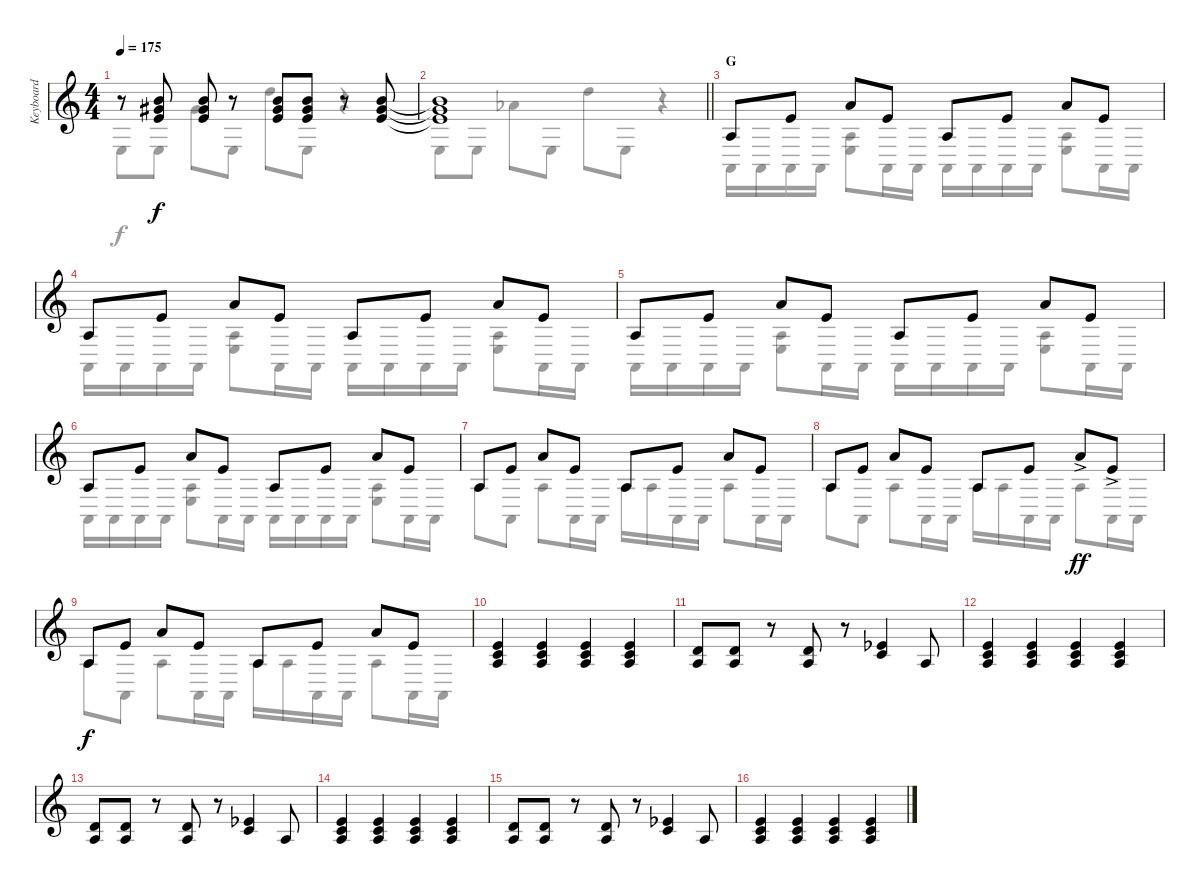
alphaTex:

\track ("Keyboard" "Keyboard") {instrument lead2sawtooth}
\staff {score}
\tuning (E4 B3 G3 D3 A2 E2) {hide}
\voice
\ts (4 4)
\tempo 175
\clef g2
\ks c
r.8{dy f} (7.1 9.2 9.3).8 (7.1 9.2 9.3).8 r.8 (7.1 9.2 9.3).8 (7.1 9.2 9.3).8 r.8 (7.1 9.2 9.3).8 |
\barLineRight lightlight
(7.1{t} 9.2{t} 9.3{t}).1 |
\section ("" "G")
2.3.8 0.1.8 5.1.8 0.1.8 2.3.8 0.1.8 5.1.8 0.1.8 |
2.3.8 0.1.8 5.1.8 0.1.8 2.3.8 0.1.8 5.1.8 0.1.8 |
2.3.8 0.1.8 5.1.8 0.1.8 2.3.8 0.1.8 5.1.8 0.1.8 |
2.3.8 0.1.8 5.1.8 0.1.8 2.3.8 0.1.8 5.1.8 0.1.8 |
2.3.8 0.1.8 5.1.8 0.1.8 2.3.8 0.1.8 5.1.8 0.1.8 |
2.3.8 0.1.8 5.1.8 0.1.8 2.3.8 0.1.8 5.1{ac}.8{dy ff} 0.1{ac}.8 |
2.3.8{dy f} 0.1.8 5.1.8 0.1.8 2.3.8 0.1.8 5.1.8 0.1.8 |
(0.1 1.2 2.3).4 (0.1 1.2 2.3).4 (0.1 1.2 2.3).4 (0.1 1.2 2.3).4 |
(3.2 2.3).8 (3.2 2.3).8 r.8 (3.2 2.3).8 r.8 (4.2{acc b} 5.3).4 2.3.8 |
(0.1 1.2 2.3).4 (0.1 1.2 2.3).4 (0.1 1.2 2.3).4 (0.1 1.2 2.3).4 |
(3.2 2.3).8 (3.2 2.3).8 r.8 (3.2 2.3).8 r.8 (4.2{acc b} 5.3).4 2.3.8 |
(0.1 1.2 2.3).4 (0.1 1.2 2.3).4 (0.1 1.2 2.3).4 (0.1 1.2 2.3).4 |
(3.2 2.3).8 (3.2 2.3).8 r.8 (3.2 2.3).8 r.8 (4.2{acc b} 5.3).4 2.3.8 |
(0.1 1.2 2.3).4 (0.1 1.2 2.3).4 (0.1 1.2 2.3).4 (0.1 1.2 2.3).4
\voice
\clef g2
\ottava regular
\simile none
\ks c
2.4.8{dy f} 2.4.8 4.1.8 2.4.8 10.1.8 2.4.8 r.4 |
\barLineRight lightlight
2.4.8 2.4.8 4.1{acc b}.8 2.4.8 10.1.8 2.4.8 r.4 |
0.5.16 0.5.16 0.5.16 0.5.16 (2.3 2.4).8 0.5.16 0.5.16 0.5.16 0.5.16 0.5.16 0.5.16 (2.3 2.4).8 0.5.16 0.5.16 |
0.5.16 0.5.16 0.5.16 0.5.16 (2.3 2.4).8 0.5.16 0.5.16 0.5.16 0.5.16 0.5.16 0.5.16 (2.3 2.4).8 0.5.16 0.5.16 |
0.5.16 0.5.16 0.5.16 0.5.16 (2.3 2.4).8 0.5.16 0.5.16 0.5.16 0.5.16 0.5.16 0.5.16 (2.3 2.4).8 0.5.16 0.5.16 |
0.5.16 0.5.16 0.5.16 0.5.16 (2.3 2.4).8 0.5.16 0.5.16 0.5.16 0.5.16 0.5.16 0.5.16 (2.3 2.4).8 0.5.16 0.5.16 |
2.3.8 0.5.8 2.3.8 0.5.16 0.5.16 2.3.16 2.3.16 0.5.16 0.5.16 2.3.8 0.5.16 0.5.16 |
2.3.8 0.5.8 2.3.8 0.5.16 0.5.16 2.3.16 2.3.16 0.5.16 0.5.16 2.3.8 0.5.16 0.5.16 |
2.3.8 0.5.8 2.3.8 0.5.16 0.5.16 2.3.16 2.3.16 0.5.16 0.5.16 2.3.8 0.5.16 0.5.16 |
|
|
|
|
|
|
